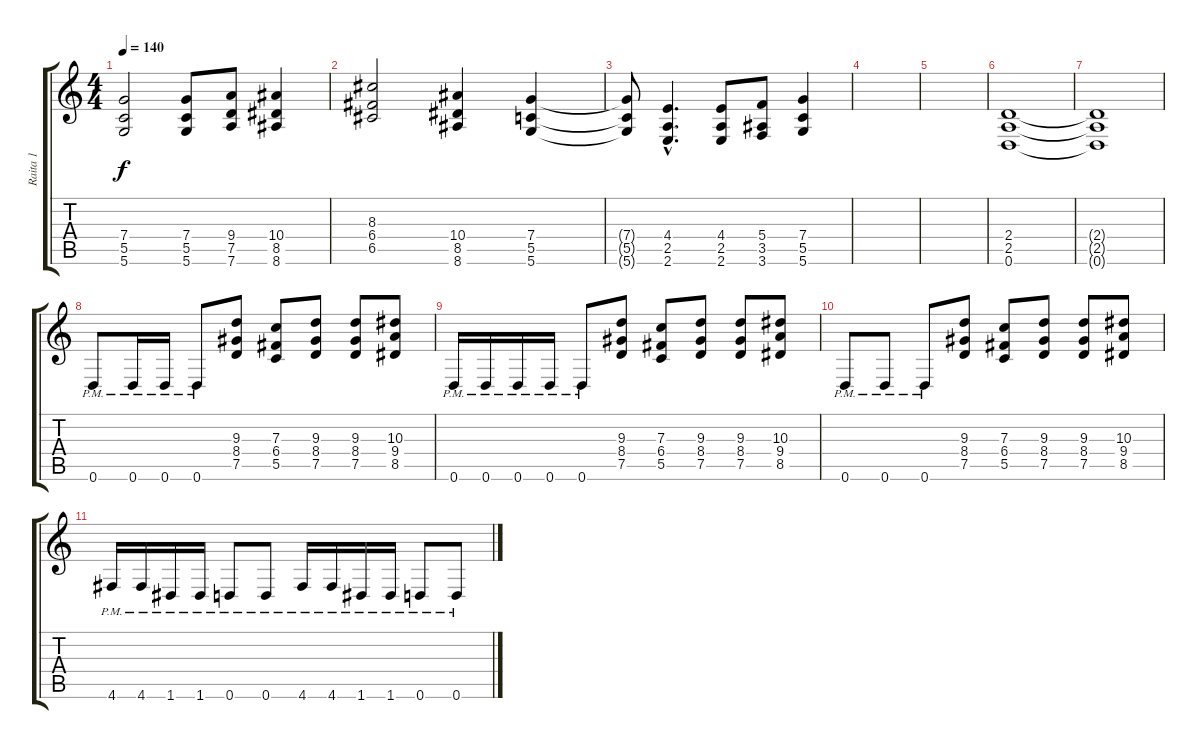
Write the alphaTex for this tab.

\track ("Raita 1" "Raita 1") {instrument distortionguitar}
\staff {score tabs}
\tuning (D4 A3 F3 C3 G2 D2) {hide}
\ts (4 4)
\tempo 140
\clef g2
\ks c
(7.4{t} 5.5{t} 5.6{t}).2{dy f} (7.4 5.5 5.6).8 (9.4 7.5 7.6).8 (10.4 8.5 8.6).4 |
(8.3 6.4 6.5).2 (10.4 8.5 8.6).4 (7.4 5.5 5.6).4 |
(7.4{t} 5.5{t} 5.6{t}).8 (4.4{hac} 2.5{hac} 2.6{hac}).4{d} (4.4 2.5 2.6).8 (5.4 3.5 3.6).8 (7.4 5.5 5.6).4 |
|
|
(2.4 2.5 0.6).1 |
(2.4{t} 2.5{t} 0.6{t}).1 |
0.6{pm}.8 0.6{pm}.16 0.6{pm}.16 0.6{pm}.8 (9.3 8.4 7.5).8 (7.3 6.4 5.5).8 (9.3 8.4 7.5).8 (9.3 8.4 7.5).8 (10.3 9.4 8.5).8 |
0.6{pm}.16 0.6{pm}.16 0.6{pm}.16 0.6{pm}.16 0.6{pm}.8 (9.3 8.4 7.5).8 (7.3 6.4 5.5).8 (9.3 8.4 7.5).8 (9.3 8.4 7.5).8 (10.3 9.4 8.5).8 |
0.6{pm}.8 0.6{pm}.8 0.6{pm}.8 (9.3 8.4 7.5).8 (7.3 6.4 5.5).8 (9.3 8.4 7.5).8 (9.3 8.4 7.5).8 (10.3 9.4 8.5).8 |
4.6{pm}.16 4.6{pm}.16 1.6{pm}.16 1.6{pm}.16 0.6{pm}.8 0.6{pm}.8 4.6{pm}.16 4.6{pm}.16 1.6{pm}.16 1.6{pm}.16 0.6{pm}.8 0.6{pm}.8
